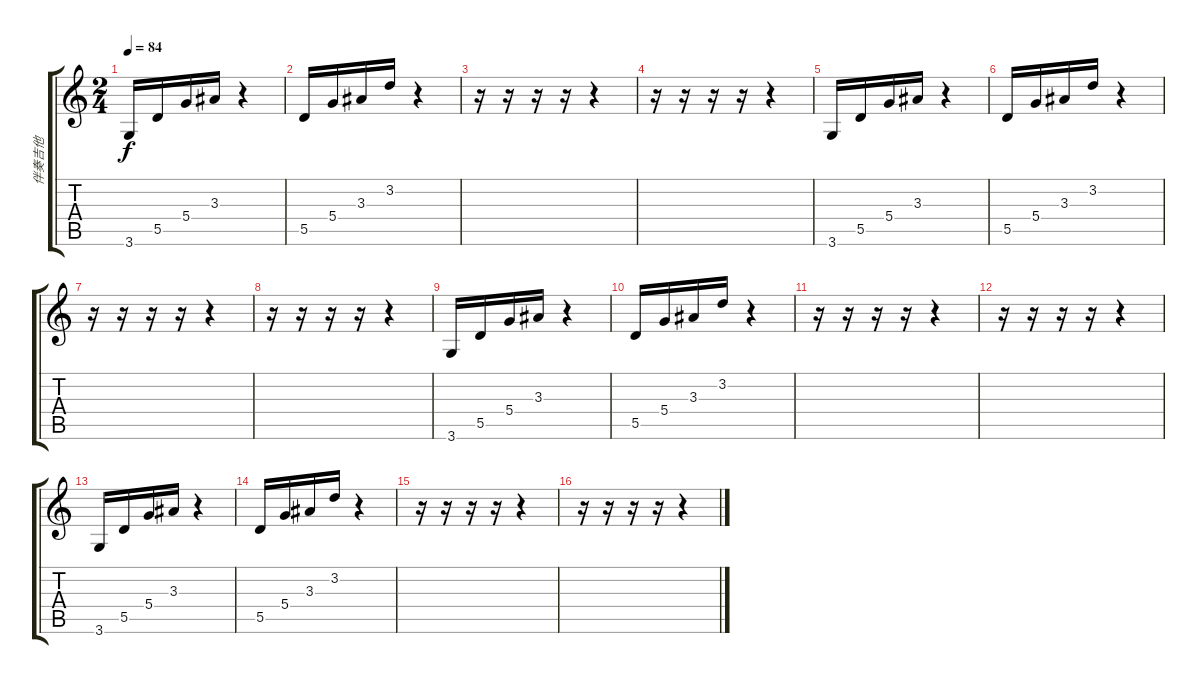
\track ("伴奏吉他" "伴奏吉他") {instrument acousticguitarsteel}
\staff {score tabs}
\tuning (E4 B3 G3 D3 A2 E2) {hide}
\ts (2 4)
\tempo 84
\clef g2
\ks c
3.6.16{dy f} 5.5.16 5.4.16 3.3.16 r.4 |
5.5.16 5.4.16 3.3.16 3.2.16 r.4 |
r.16 r.16 r.16 r.16 r.4 |
r.16 r.16 r.16 r.16 r.4 |
3.6.16 5.5.16 5.4.16 3.3.16 r.4 |
5.5.16 5.4.16 3.3.16 3.2.16 r.4 |
r.16 r.16 r.16 r.16 r.4 |
r.16 r.16 r.16 r.16 r.4 |
3.6.16 5.5.16 5.4.16 3.3.16 r.4 |
5.5.16 5.4.16 3.3.16 3.2.16 r.4 |
r.16 r.16 r.16 r.16 r.4 |
r.16 r.16 r.16 r.16 r.4 |
3.6.16 5.5.16 5.4.16 3.3.16 r.4 |
5.5.16 5.4.16 3.3.16 3.2.16 r.4 |
r.16 r.16 r.16 r.16 r.4 |
r.16 r.16 r.16 r.16 r.4
